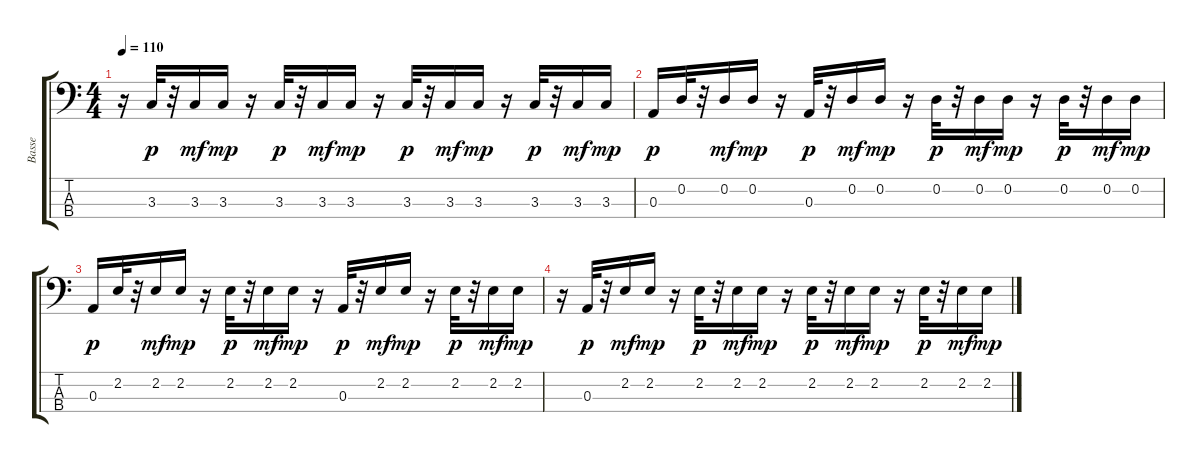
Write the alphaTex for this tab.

\track ("Basse" "Basse") {instrument electricbassfinger}
\staff {score tabs}
\tuning (G2 D2 A1 E1) {hide}
\ts (4 4)
\tempo 110
\clef f4
\ks c
r.16{dy mp} 3.3.32{dy p} r.32 3.3.16{dy mf} 3.3.16{dy mp} r.16 3.3.32{dy p} r.32 3.3.16{dy mf} 3.3.16{dy mp} r.16 3.3.32{dy p} r.32 3.3.16{dy mf} 3.3.16{dy mp} r.16 3.3.32{dy p} r.32 3.3.16{dy mf} 3.3.16{dy mp} |
0.3.16{dy p} 0.2.32 r.32 0.2.16{dy mf} 0.2.16{dy mp} r.16 0.3.32{dy p} r.32 0.2.16{dy mf} 0.2.16{dy mp} r.16 0.2.32{dy p} r.32 0.2.16{dy mf} 0.2.16{dy mp} r.16 0.2.32{dy p} r.32 0.2.16{dy mf} 0.2.16{dy mp} |
0.3.16{dy p} 2.2.32 r.32 2.2.16{dy mf} 2.2.16{dy mp} r.16 2.2.32{dy p} r.32 2.2.16{dy mf} 2.2.16{dy mp} r.16 0.3.32{dy p} r.32 2.2.16{dy mf} 2.2.16{dy mp} r.16 2.2.32{dy p} r.32 2.2.16{dy mf} 2.2.16{dy mp} |
r.16 0.3.32{dy p} r.32 2.2.16{dy mf} 2.2.16{dy mp} r.16 2.2.32{dy p} r.32 2.2.16{dy mf} 2.2.16{dy mp} r.16 2.2.32{dy p} r.32 2.2.16{dy mf} 2.2.16{dy mp} r.16 2.2.32{dy p} r.32 2.2.16{dy mf} 2.2.16{dy mp}
